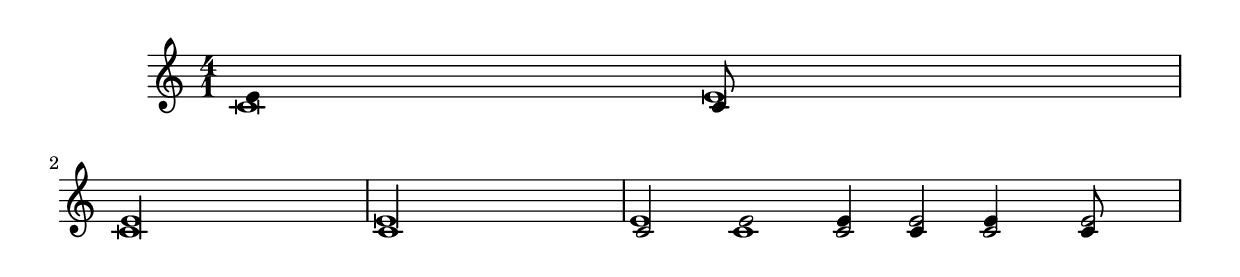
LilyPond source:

\version "2.14.0"
#(ly:set-option 'warning-as-error #f)

\header {

  texidoc = "
Combine several kinds of stems in parallel voices.
"

}

\new Voice { \time 4/1
	     << c'\breve e'8 >>
	     << c'8 e'\breve >> |
	     << c'\longa e'1 >> |
	     << c'1 e'\longa >> |
	     << c'2 e'1 >>
	     << c'1 e'2 >>
	     << c'2 e'4 >>
	     << c'4 e'2 >>
	     << c'2 e'8 >>
	     << c'8 e'2 >>
}
